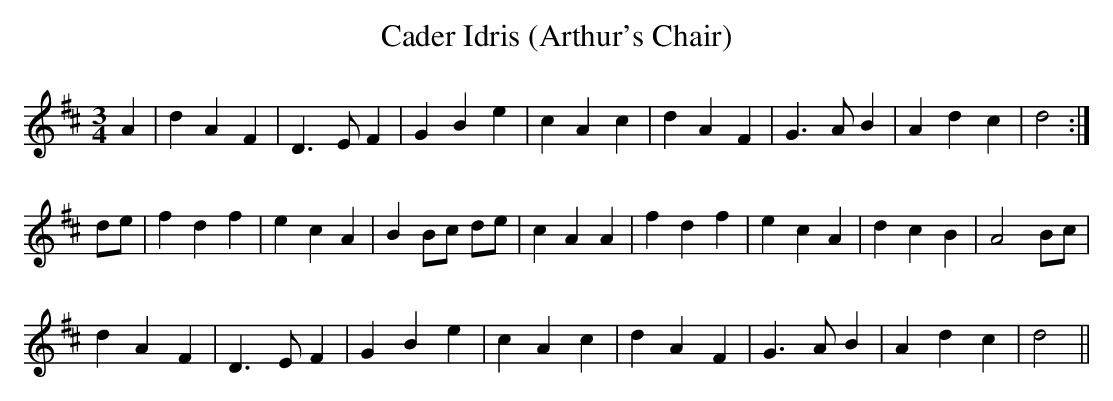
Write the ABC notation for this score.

X:1
T:Cader Idris (Arthur's Chair)
M:3/4
L:1/4
K:D
A|dAF|D>EF|GBe|cAc|dAF|G>AB|Adc|d2:|!
d/2e/2|fdf|ecA|BB/2c/2 d/2e/2|
cAA|fdf|ecA|dcB|A2B/2c/2|!
dAF|D>EF|GBe|cAc|dAF|G>AB|Adc|d2||
